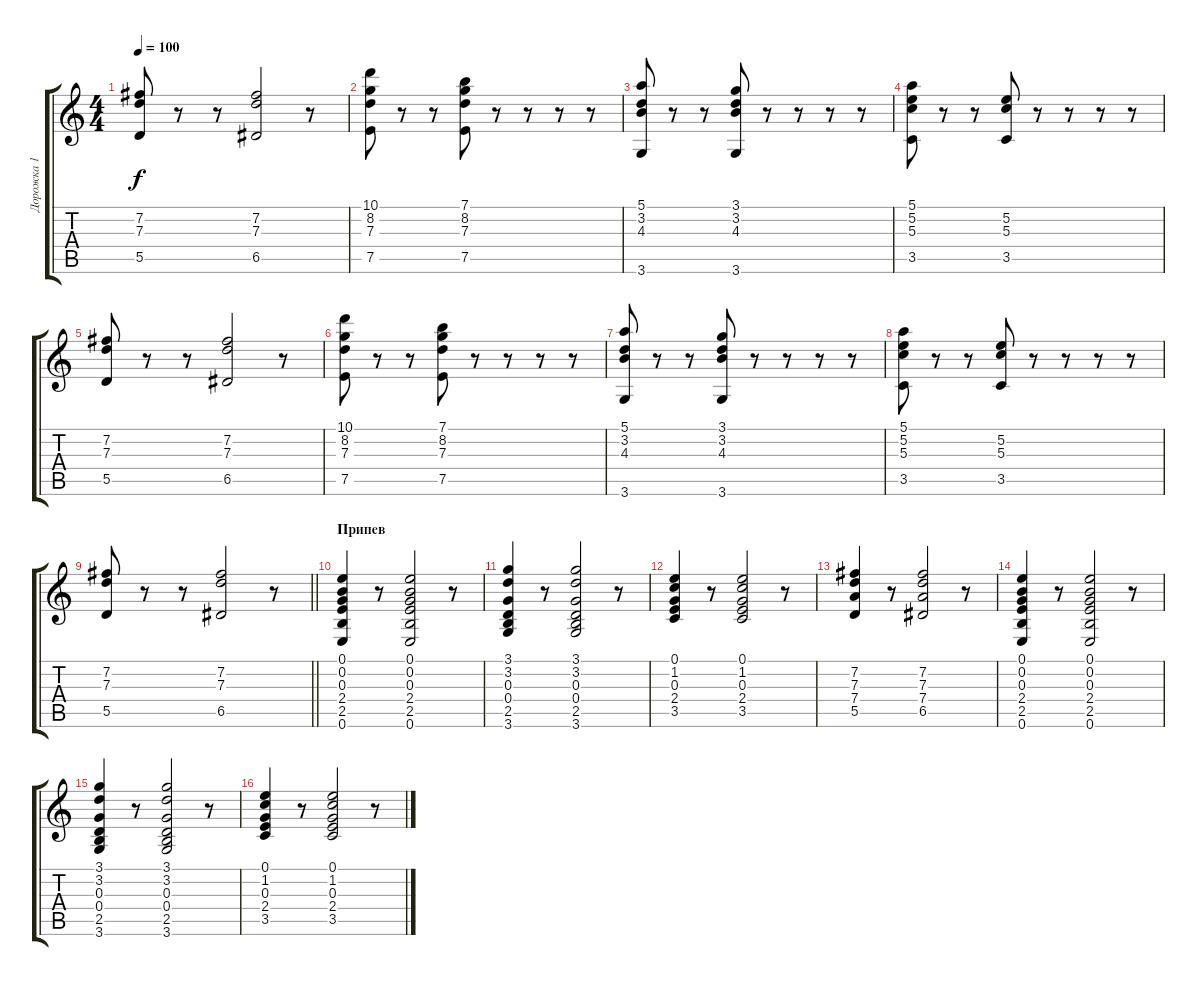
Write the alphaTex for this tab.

\track ("Дорожка 1" "Дорожка 1") {instrument acousticguitarsteel}
\staff {score tabs}
\tuning (E4 B3 G3 D3 A2 E2) {hide}
\ts (4 4)
\tempo 100
\clef g2
\ks c
(7.2 7.3 5.5).8{dy f} r.8 r.8 (7.2 7.3 6.5).2 r.8 |
(10.1 8.2 7.3 7.5).8 r.8 r.8 (7.1 8.2 7.3 7.5).8 r.8 r.8 r.8 r.8 |
(5.1 3.2 4.3 3.6).8 r.8 r.8 (3.1 3.2 4.3 3.6).8 r.8 r.8 r.8 r.8 |
(5.1 5.2 5.3 3.5).8 r.8 r.8 (5.2 5.3 3.5).8 r.8 r.8 r.8 r.8 |
(7.2 7.3 5.5).8 r.8 r.8 (7.2 7.3 6.5).2 r.8 |
(10.1 8.2 7.3 7.5).8 r.8 r.8 (7.1 8.2 7.3 7.5).8 r.8 r.8 r.8 r.8 |
(5.1 3.2 4.3 3.6).8 r.8 r.8 (3.1 3.2 4.3 3.6).8 r.8 r.8 r.8 r.8 |
(5.1 5.2 5.3 3.5).8 r.8 r.8 (5.2 5.3 3.5).8 r.8 r.8 r.8 r.8 |
\barLineRight lightlight
(7.2 7.3 5.5).8 r.8 r.8 (7.2 7.3 6.5).2 r.8 |
\section ("" "Припев")
(0.1 0.2 0.3 2.4 2.5 0.6).4 r.8 (0.1 0.2 0.3 2.4 2.5 0.6).2 r.8 |
(3.1 3.2 0.3 0.4 2.5 3.6).4 r.8 (3.1 3.2 0.3 0.4 2.5 3.6).2 r.8 |
(0.1 1.2 0.3 2.4 3.5).4 r.8 (0.1 1.2 0.3 2.4 3.5).2 r.8 |
(7.2 7.3 7.4 5.5).4 r.8 (7.2 7.3 7.4 6.5).2 r.8 |
(0.1 0.2 0.3 2.4 2.5 0.6).4 r.8 (0.1 0.2 0.3 2.4 2.5 0.6).2 r.8 |
(3.1 3.2 0.3 0.4 2.5 3.6).4 r.8 (3.1 3.2 0.3 0.4 2.5 3.6).2 r.8 |
(0.1 1.2 0.3 2.4 3.5).4 r.8 (0.1 1.2 0.3 2.4 3.5).2 r.8
